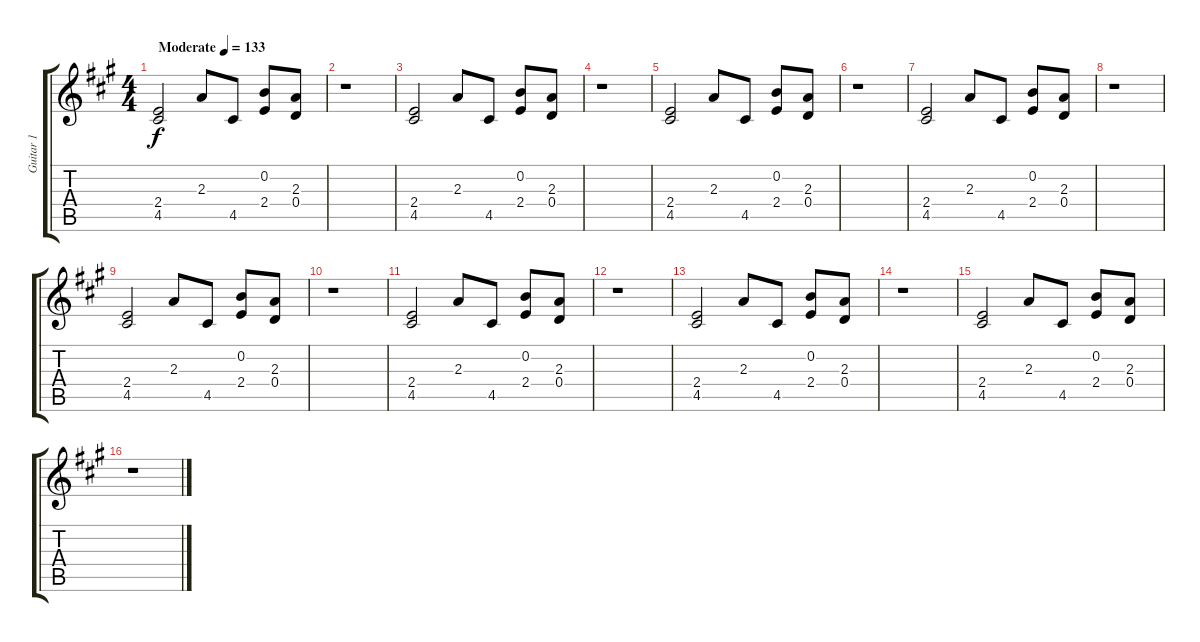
\track ("Guitar 1" "Guitar 1") {instrument distortionguitar}
\staff {score tabs}
\tuning (E4 B3 G3 D3 A2 E2) {hide}
\ts (4 4)
\tempo (133 "Moderate")
\clef g2
\ks a
(2.4 4.5).2{dy f instrument distortionguitar} 2.3.8 4.5.8 (0.2 2.4).8 (2.3 0.4).8 |
r.1 |
(2.4 4.5).2 2.3.8 4.5.8 (0.2 2.4).8 (2.3 0.4).8 |
r.1 |
(2.4 4.5).2 2.3.8 4.5.8 (0.2 2.4).8 (2.3 0.4).8 |
r.1 |
(2.4 4.5).2 2.3.8 4.5.8 (0.2 2.4).8 (2.3 0.4).8 |
r.1 |
(2.4 4.5).2 2.3.8 4.5.8 (0.2 2.4).8 (2.3 0.4).8 |
r.1 |
(2.4 4.5).2 2.3.8 4.5.8 (0.2 2.4).8 (2.3 0.4).8 |
r.1 |
(2.4 4.5).2 2.3.8 4.5.8 (0.2 2.4).8 (2.3 0.4).8 |
r.1 |
(2.4 4.5).2 2.3.8 4.5.8 (0.2 2.4).8 (2.3 0.4).8 |
r.1
